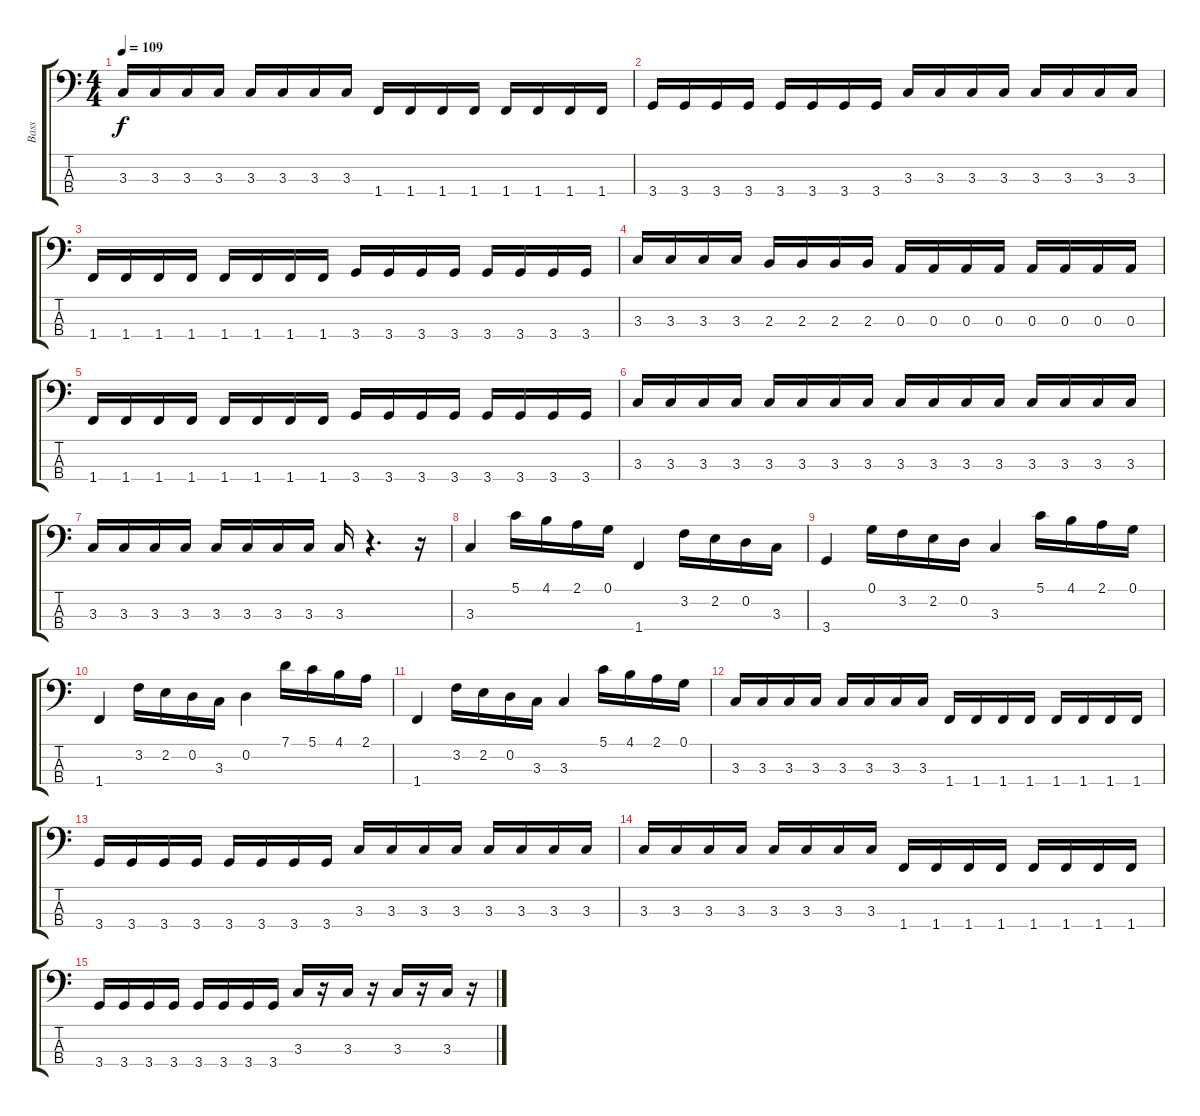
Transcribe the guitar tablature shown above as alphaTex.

\track ("Bass" "Bass") {instrument electricbassfinger}
\staff {score tabs}
\tuning (G2 D2 A1 E1) {hide}
\ts (4 4)
\tempo 109
\clef f4
\ks c
3.3.16{dy f} 3.3.16 3.3.16 3.3.16 3.3.16 3.3.16 3.3.16 3.3.16 1.4.16 1.4.16 1.4.16 1.4.16 1.4.16 1.4.16 1.4.16 1.4.16 |
3.4.16 3.4.16 3.4.16 3.4.16 3.4.16 3.4.16 3.4.16 3.4.16 3.3.16 3.3.16 3.3.16 3.3.16 3.3.16 3.3.16 3.3.16 3.3.16 |
1.4.16 1.4.16 1.4.16 1.4.16 1.4.16 1.4.16 1.4.16 1.4.16 3.4.16 3.4.16 3.4.16 3.4.16 3.4.16 3.4.16 3.4.16 3.4.16 |
3.3.16 3.3.16 3.3.16 3.3.16 2.3.16 2.3.16 2.3.16 2.3.16 0.3.16 0.3.16 0.3.16 0.3.16 0.3.16 0.3.16 0.3.16 0.3.16 |
1.4.16 1.4.16 1.4.16 1.4.16 1.4.16 1.4.16 1.4.16 1.4.16 3.4.16 3.4.16 3.4.16 3.4.16 3.4.16 3.4.16 3.4.16 3.4.16 |
3.3.16 3.3.16 3.3.16 3.3.16 3.3.16 3.3.16 3.3.16 3.3.16 3.3.16 3.3.16 3.3.16 3.3.16 3.3.16 3.3.16 3.3.16 3.3.16 |
3.3.16 3.3.16 3.3.16 3.3.16 3.3.16 3.3.16 3.3.16 3.3.16 3.3.16 r.4{d} r.16 |
3.3.4 5.1.16 4.1.16 2.1.16 0.1.16 1.4.4 3.2.16 2.2.16 0.2.16 3.3.16 |
3.4.4 0.1.16 3.2.16 2.2.16 0.2.16 3.3.4 5.1.16 4.1.16 2.1.16 0.1.16 |
1.4.4 3.2.16 2.2.16 0.2.16 3.3.16 0.2.4 7.1.16 5.1.16 4.1.16 2.1.16 |
1.4.4 3.2.16 2.2.16 0.2.16 3.3.16 3.3.4 5.1.16 4.1.16 2.1.16 0.1.16 |
3.3.16 3.3.16 3.3.16 3.3.16 3.3.16 3.3.16 3.3.16 3.3.16 1.4.16 1.4.16 1.4.16 1.4.16 1.4.16 1.4.16 1.4.16 1.4.16 |
3.4.16 3.4.16 3.4.16 3.4.16 3.4.16 3.4.16 3.4.16 3.4.16 3.3.16 3.3.16 3.3.16 3.3.16 3.3.16 3.3.16 3.3.16 3.3.16 |
3.3.16 3.3.16 3.3.16 3.3.16 3.3.16 3.3.16 3.3.16 3.3.16 1.4.16 1.4.16 1.4.16 1.4.16 1.4.16 1.4.16 1.4.16 1.4.16 |
3.4.16 3.4.16 3.4.16 3.4.16 3.4.16 3.4.16 3.4.16 3.4.16 3.3.16 r.16 3.3.16 r.16 3.3.16 r.16 3.3.16 r.16
